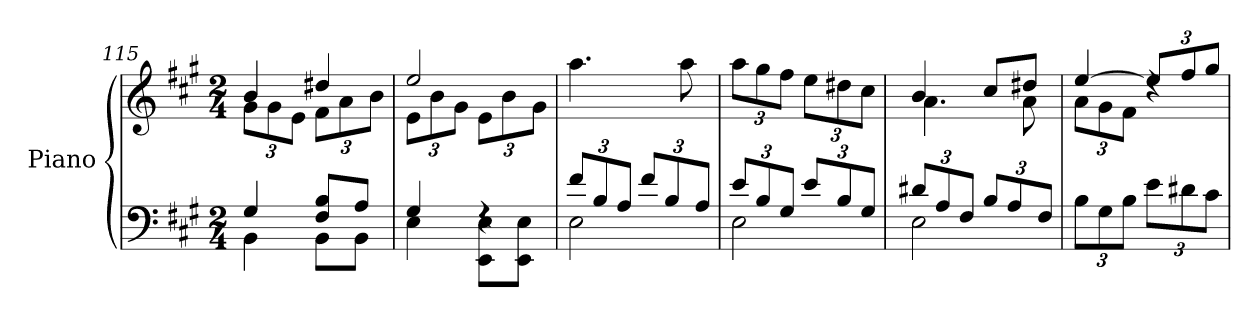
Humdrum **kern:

**kern	**kern
*part1	*part1
*staff2	*staff1
*I"Piano	*
*I'Pno	*
*clefF4	*clefG2
*k[f#c#g#]	*k[f#c#g#]
*M2/4	*M2/4
=115	=115
*^	*^
*	*	*	*Xbrackettup
4G#/	4BB\	4b/	12g#\L
.	.	.	12g#\
.	.	.	12e\J
8F#/ 8B/L	8BB\L	4dd#X/	12f#\L
.	.	.	12a\
8A/J	8BB\J	.	.
.	.	.	12b\J
=116	=116	=116	=116
4G#/	4E\	2ee/	12e\L
.	.	.	12b\
.	.	.	12g#\J
4rF	8EE\ 8E\L	.	12e\L
.	.	.	12b\
.	8EE\ 8E\J	.	.
.	.	.	12g#\J
*	*	*v	*v
=117	=117	=117
*Xbrackettup	*	*
12f#/L	2E\	4.aa\
12B/	.	.
12A/J	.	.
12f#/L	.	.
12B/	.	.
.	.	8aa\
12A/J	.	.
=118	=118	=118
12e/L	2E\	12aa\L
12B/	.	12gg#\
12G#/J	.	12ff#\J
12e/L	.	12ee\L
12B/	.	12dd#X\
12G#/J	.	12cc#\J
=119	=119	=119
*	*	*^
12d#X/L	2E\	4b/	4.a\
12A/	.	.	.
12F#/J	.	.	.
12B/L	.	8cc#/L	.
12A/	.	.	.
.	.	8dd#X/J	8a\
12F#/J	.	.	.
*v	*v	*	*
!!LO:LB:g=z	!!
=120	=120	=120
12B\L	[4ee/	12a\L
12G#\	.	12g#\
12B\J	.	12f#\J
12e\L	12ee/L]	4rdd
12d#X\	12ff#/	.
12c#\J	12gg#/J	.
*	*v	*v
=	=
*-	*-
